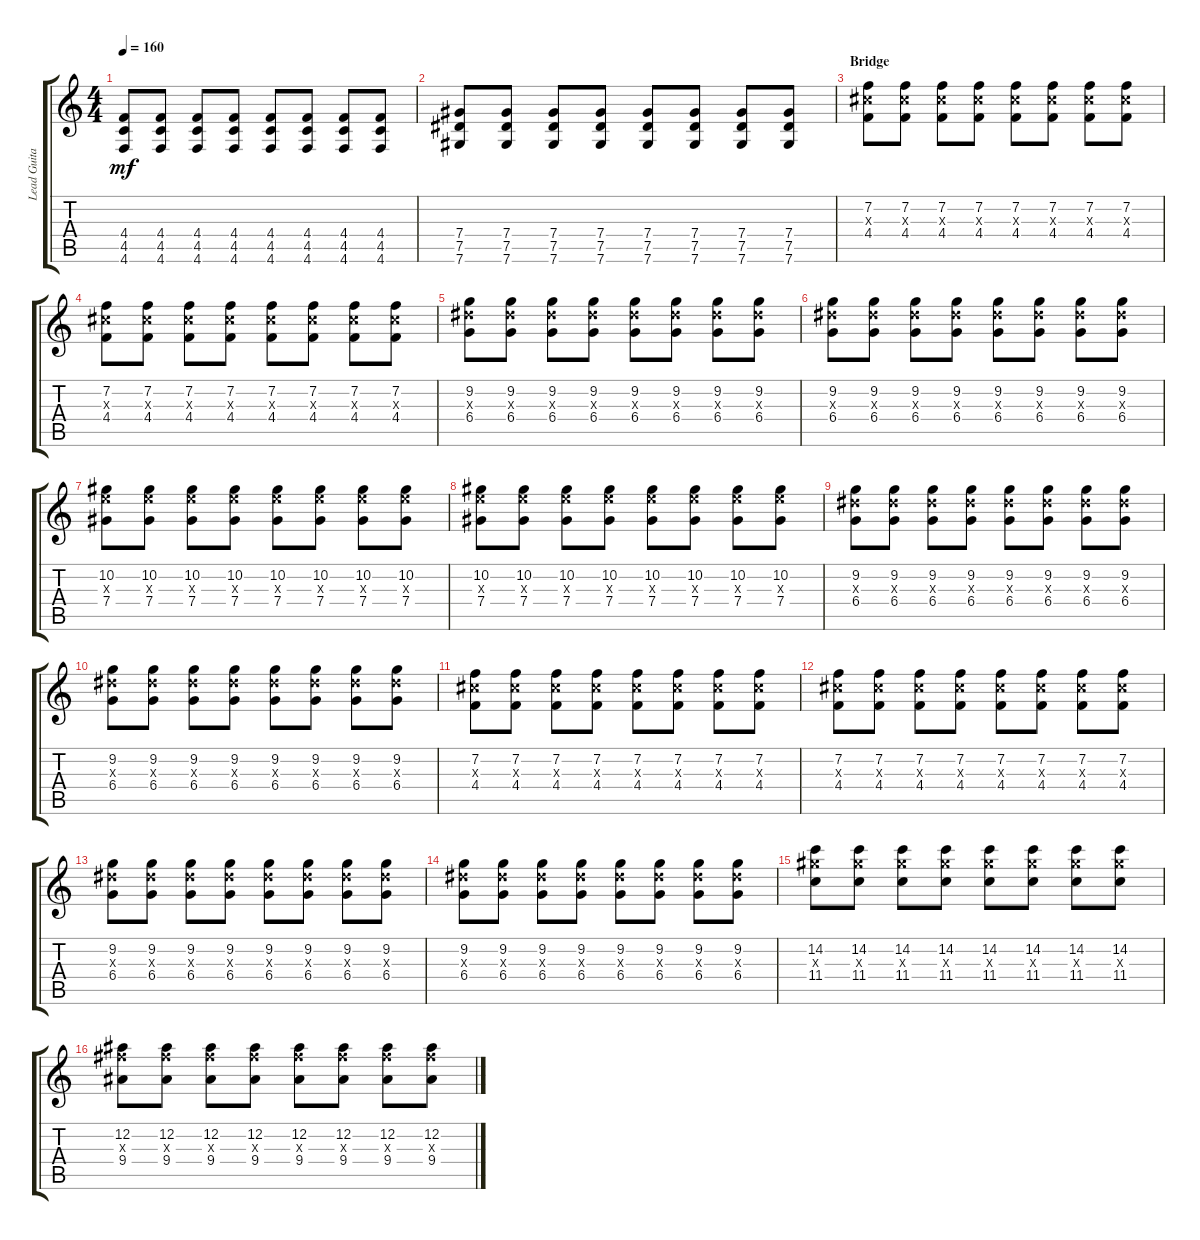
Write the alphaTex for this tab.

\track ("Lead Guitar" "Lead Guita") {instrument distortionguitar}
\staff {score tabs}
\tuning (Eb4 Bb3 Gb3 Db3 Ab2 Db2) {hide}
\ts (4 4)
\tempo 160
\clef g2
\ks c
(4.4 4.5 4.6).8{dy mf} (4.4 4.5 4.6).8 (4.4 4.5 4.6).8 (4.4 4.5 4.6).8 (4.4 4.5 4.6).8 (4.4 4.5 4.6).8 (4.4 4.5 4.6).8 (4.4 4.5 4.6).8 |
(7.4 7.5 7.6).8 (7.4 7.5 7.6).8 (7.4 7.5 7.6).8 (7.4 7.5 7.6).8 (7.4 7.5 7.6).8 (7.4 7.5 7.6).8 (7.4 7.5 7.6).8 (7.4 7.5 7.6).8 |
\section ("" "Bridge")
(7.2 7.3{x} 4.4).8 (7.2 7.3{x} 4.4).8 (7.2 7.3{x} 4.4).8 (7.2 7.3{x} 4.4).8 (7.2 7.3{x} 4.4).8 (7.2 7.3{x} 4.4).8 (7.2 7.3{x} 4.4).8 (7.2 7.3{x} 4.4).8 |
(7.2 7.3{x} 4.4).8 (7.2 7.3{x} 4.4).8 (7.2 7.3{x} 4.4).8 (7.2 7.3{x} 4.4).8 (7.2 7.3{x} 4.4).8 (7.2 7.3{x} 4.4).8 (7.2 7.3{x} 4.4).8 (7.2 7.3{x} 4.4).8 |
(9.2 9.3{x} 6.4).8 (9.2 9.3{x} 6.4).8 (9.2 9.3{x} 6.4).8 (9.2 9.3{x} 6.4).8 (9.2 9.3{x} 6.4).8 (9.2 9.3{x} 6.4).8 (9.2 9.3{x} 6.4).8 (9.2 9.3{x} 6.4).8 |
(9.2 9.3{x} 6.4).8 (9.2 9.3{x} 6.4).8 (9.2 9.3{x} 6.4).8 (9.2 9.3{x} 6.4).8 (9.2 9.3{x} 6.4).8 (9.2 9.3{x} 6.4).8 (9.2 9.3{x} 6.4).8 (9.2 9.3{x} 6.4).8 |
(10.2 10.3{x} 7.4).8 (10.2 10.3{x} 7.4).8 (10.2 10.3{x} 7.4).8 (10.2 10.3{x} 7.4).8 (10.2 10.3{x} 7.4).8 (10.2 10.3{x} 7.4).8 (10.2 10.3{x} 7.4).8 (10.2 10.3{x} 7.4).8 |
(10.2 10.3{x} 7.4).8 (10.2 10.3{x} 7.4).8 (10.2 10.3{x} 7.4).8 (10.2 10.3{x} 7.4).8 (10.2 10.3{x} 7.4).8 (10.2 10.3{x} 7.4).8 (10.2 10.3{x} 7.4).8 (10.2 10.3{x} 7.4).8 |
(9.2 9.3{x} 6.4).8 (9.2 9.3{x} 6.4).8 (9.2 9.3{x} 6.4).8 (9.2 9.3{x} 6.4).8 (9.2 9.3{x} 6.4).8 (9.2 9.3{x} 6.4).8 (9.2 9.3{x} 6.4).8 (9.2 9.3{x} 6.4).8 |
(9.2 9.3{x} 6.4).8 (9.2 9.3{x} 6.4).8 (9.2 9.3{x} 6.4).8 (9.2 9.3{x} 6.4).8 (9.2 9.3{x} 6.4).8 (9.2 9.3{x} 6.4).8 (9.2 9.3{x} 6.4).8 (9.2 9.3{x} 6.4).8 |
(7.2 7.3{x} 4.4).8 (7.2 7.3{x} 4.4).8 (7.2 7.3{x} 4.4).8 (7.2 7.3{x} 4.4).8 (7.2 7.3{x} 4.4).8 (7.2 7.3{x} 4.4).8 (7.2 7.3{x} 4.4).8 (7.2 7.3{x} 4.4).8 |
(7.2 7.3{x} 4.4).8 (7.2 7.3{x} 4.4).8 (7.2 7.3{x} 4.4).8 (7.2 7.3{x} 4.4).8 (7.2 7.3{x} 4.4).8 (7.2 7.3{x} 4.4).8 (7.2 7.3{x} 4.4).8 (7.2 7.3{x} 4.4).8 |
(9.2 9.3{x} 6.4).8 (9.2 9.3{x} 6.4).8 (9.2 9.3{x} 6.4).8 (9.2 9.3{x} 6.4).8 (9.2 9.3{x} 6.4).8 (9.2 9.3{x} 6.4).8 (9.2 9.3{x} 6.4).8 (9.2 9.3{x} 6.4).8 |
(9.2 9.3{x} 6.4).8 (9.2 9.3{x} 6.4).8 (9.2 9.3{x} 6.4).8 (9.2 9.3{x} 6.4).8 (9.2 9.3{x} 6.4).8 (9.2 9.3{x} 6.4).8 (9.2 9.3{x} 6.4).8 (9.2 9.3{x} 6.4).8 |
(14.2 14.3{x} 11.4).8 (14.2 14.3{x} 11.4).8 (14.2 14.3{x} 11.4).8 (14.2 14.3{x} 11.4).8 (14.2 14.3{x} 11.4).8 (14.2 14.3{x} 11.4).8 (14.2 14.3{x} 11.4).8 (14.2 14.3{x} 11.4).8 |
(12.2 12.3{x} 9.4).8 (12.2 12.3{x} 9.4).8 (12.2 12.3{x} 9.4).8 (12.2 12.3{x} 9.4).8 (12.2 12.3{x} 9.4).8 (12.2 12.3{x} 9.4).8 (12.2 12.3{x} 9.4).8 (12.2 12.3{x} 9.4).8
